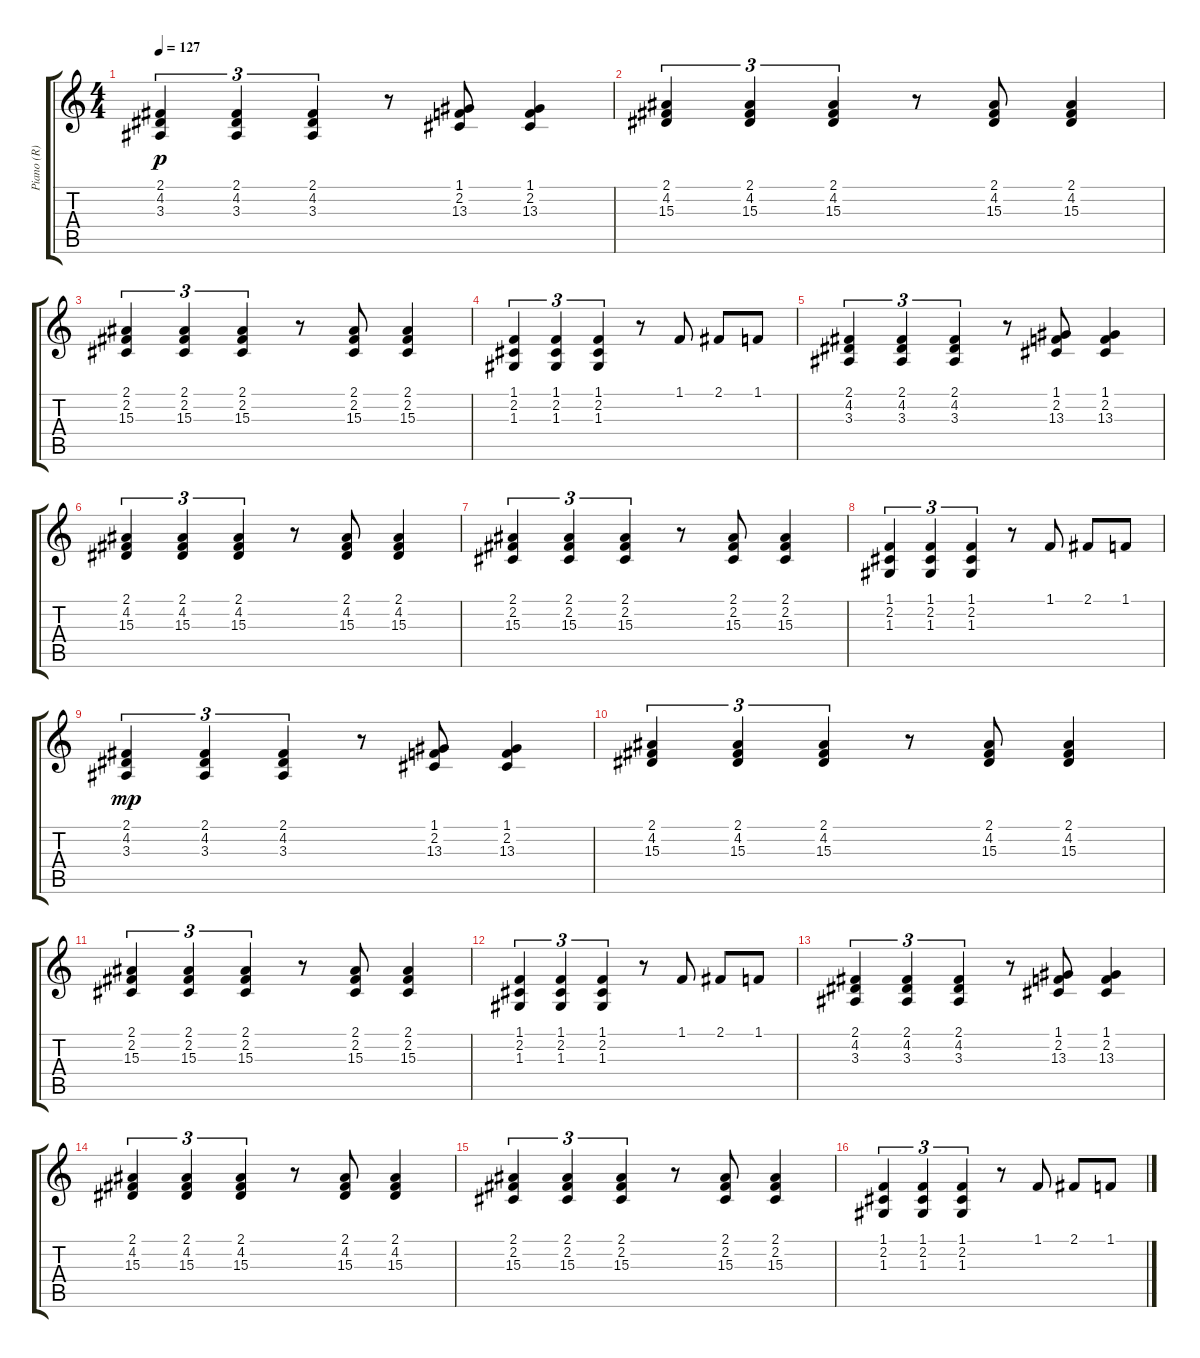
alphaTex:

\track ("Piano (R)" "Piano (R)") {instrument acousticgrandpiano}
\staff {score tabs}
\tuning (E4 B3 G3 D3 A2 E2) {hide}
\ts (4 4)
\tempo 127
\clef g2
\ks c
(2.1 4.2 3.3).4{tu (3 2) dy p} (2.1 4.2 3.3).4{tu (3 2)} (2.1 4.2 3.3).4{tu (3 2)} r.8 (1.1 2.2 13.3).8 (1.1 2.2 13.3).4 |
(2.1 4.2 15.3).4{tu (3 2)} (2.1 4.2 15.3).4{tu (3 2)} (2.1 4.2 15.3).4{tu (3 2)} r.8 (2.1 4.2 15.3).8 (2.1 4.2 15.3).4 |
(2.1 2.2 15.3).4{tu (3 2)} (2.1 2.2 15.3).4{tu (3 2)} (2.1 2.2 15.3).4{tu (3 2)} r.8 (2.1 2.2 15.3).8 (2.1 2.2 15.3).4 |
(1.1 2.2 1.3).4{tu (3 2)} (1.1 2.2 1.3).4{tu (3 2)} (1.1 2.2 1.3).4{tu (3 2)} r.8 1.1.8 2.1.8 1.1.8 |
(2.1 4.2 3.3).4{tu (3 2)} (2.1 4.2 3.3).4{tu (3 2)} (2.1 4.2 3.3).4{tu (3 2)} r.8 (1.1 2.2 13.3).8 (1.1 2.2 13.3).4 |
(2.1 4.2 15.3).4{tu (3 2)} (2.1 4.2 15.3).4{tu (3 2)} (2.1 4.2 15.3).4{tu (3 2)} r.8 (2.1 4.2 15.3).8 (2.1 4.2 15.3).4 |
(2.1 2.2 15.3).4{tu (3 2)} (2.1 2.2 15.3).4{tu (3 2)} (2.1 2.2 15.3).4{tu (3 2)} r.8 (2.1 2.2 15.3).8 (2.1 2.2 15.3).4 |
(1.1 2.2 1.3).4{tu (3 2)} (1.1 2.2 1.3).4{tu (3 2)} (1.1 2.2 1.3).4{tu (3 2)} r.8 1.1.8 2.1.8 1.1.8 |
(2.1 4.2 3.3).4{tu (3 2) dy mp} (2.1 4.2 3.3).4{tu (3 2)} (2.1 4.2 3.3).4{tu (3 2)} r.8 (1.1 2.2 13.3).8 (1.1 2.2 13.3).4 |
(2.1 4.2 15.3).4{tu (3 2)} (2.1 4.2 15.3).4{tu (3 2)} (2.1 4.2 15.3).4{tu (3 2)} r.8 (2.1 4.2 15.3).8 (2.1 4.2 15.3).4 |
(2.1 2.2 15.3).4{tu (3 2)} (2.1 2.2 15.3).4{tu (3 2)} (2.1 2.2 15.3).4{tu (3 2)} r.8 (2.1 2.2 15.3).8 (2.1 2.2 15.3).4 |
(1.1 2.2 1.3).4{tu (3 2)} (1.1 2.2 1.3).4{tu (3 2)} (1.1 2.2 1.3).4{tu (3 2)} r.8 1.1.8 2.1.8 1.1.8 |
(2.1 4.2 3.3).4{tu (3 2)} (2.1 4.2 3.3).4{tu (3 2)} (2.1 4.2 3.3).4{tu (3 2)} r.8 (1.1 2.2 13.3).8 (1.1 2.2 13.3).4 |
(2.1 4.2 15.3).4{tu (3 2)} (2.1 4.2 15.3).4{tu (3 2)} (2.1 4.2 15.3).4{tu (3 2)} r.8 (2.1 4.2 15.3).8 (2.1 4.2 15.3).4 |
(2.1 2.2 15.3).4{tu (3 2)} (2.1 2.2 15.3).4{tu (3 2)} (2.1 2.2 15.3).4{tu (3 2)} r.8 (2.1 2.2 15.3).8 (2.1 2.2 15.3).4 |
(1.1 2.2 1.3).4{tu (3 2)} (1.1 2.2 1.3).4{tu (3 2)} (1.1 2.2 1.3).4{tu (3 2)} r.8 1.1.8 2.1.8 1.1.8
